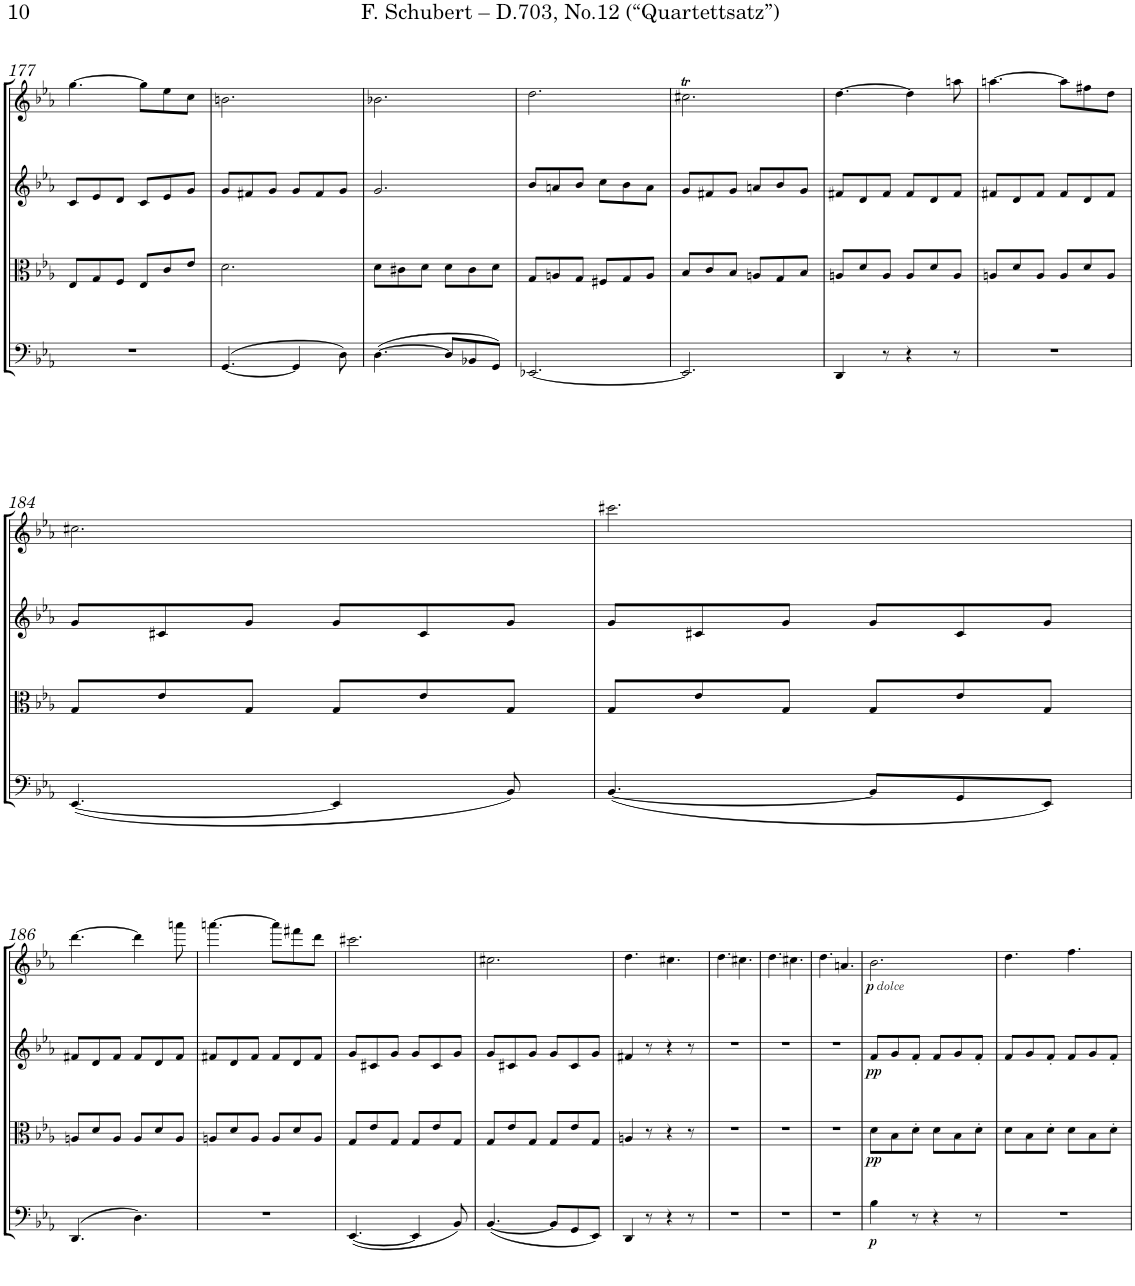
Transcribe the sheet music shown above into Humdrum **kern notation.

**kern	**dynam	**kern	**dynam	**kern	**dynam	**kern	**dynam
*part4	*part4	*part3	*part3	*part2	*part2	*part1	*part1
*staff4	*staff4	*staff3	*staff3	*staff2	*staff2	*staff1	*staff1
*I"Violoncello	*	*I"Viola	*	*I"Violin 2	*	*I"Violin 1	*
*I'Vc	*	*I'Vla	*	*I'Vln	*	*I'Vln	*
!!LO:PB:g=z
*clefF4	*	*clefC3	*	*clefG2	*	*clefG2	*
*k[b-e-a-]	*	*k[b-e-a-]	*	*k[b-e-a-]	*	*k[b-e-a-]	*
*M6/8	*	*M6/8	*	*M6/8	*	*M6/8	*
=177	=177	=177	=177	=177	=177	=177	=177
2.r	.	8E-/L	.	8c/L	.	[4.gg\	.
.	.	8G/	.	8e-/	.	.	.
.	.	8F/J	.	8d/J	.	.	.
.	.	8E-/L	.	8c/L	.	8gg\L]	.
.	.	8c/	.	8e-/	.	8ee-\	.
.	.	8e-/J	.	8g/J	.	8cc\J	.
=178	=178	=178	=178	=178	=178	=178	=178
([4.GG/	.	2.d\	.	8g/L	.	2.bn\	.
.	.	.	.	8f#X/	.	.	.
.	.	.	.	8g/J	.	.	.
4GG/]	.	.	.	8g/L	.	.	.
.	.	.	.	8f#/	.	.	.
8D\)	.	.	.	8g/J	.	.	.
=179	=179	=179	=179	=179	=179	=179	=179
([4.D\	.	8d\L	.	2.g/	.	2.b-X\	.
.	.	8c#X\	.	.	.	.	.
.	.	8d\J	.	.	.	.	.
8D/L]	.	8d\L	.	.	.	.	.
8BB-X/	.	8c#\	.	.	.	.	.
8GG/J)	.	8d\J	.	.	.	.	.
=180	=180	=180	=180	=180	=180	=180	=180
[2.EE-X/	.	8G/L	.	8b-/L	.	2.dd\	.
.	.	8An/	.	8an/	.	.	.
.	.	8G/J	.	8b-/J	.	.	.
.	.	8F#X/L	.	8cc\L	.	.	.
.	.	8G/	.	8b-\	.	.	.
.	.	8A/J	.	8a\J	.	.	.
=181	=181	=181	=181	=181	=181	=181	=181
2.EE-/]	.	8B-/L	.	8g/L	.	2.cc#Xt\	.
.	.	8c/	.	8f#X/	.	.	.
.	.	8B-/J	.	8g/J	.	.	.
.	.	8An/L	.	8an/L	.	.	.
.	.	8G/	.	8b-/	.	.	.
.	.	8B-/J	.	8g/J	.	.	.
=182	=182	=182	=182	=182	=182	=182	=182
4DD/	.	8An/L	.	8f#X/L	.	[4.dd\	.
.	.	8d/	.	8d/	.	.	.
8r	.	8A/J	.	8f#/J	.	.	.
4r	.	8A/L	.	8f#/L	.	4dd\]	.
.	.	8d/	.	8d/	.	.	.
8r	.	8A/J	.	8f#/J	.	8aan\	.
=183	=183	=183	=183	=183	=183	=183	=183
2.r	.	8An/L	.	8f#X/L	.	[4.aan\	.
.	.	8d/	.	8d/	.	.	.
.	.	8A/J	.	8f#/J	.	.	.
.	.	8A/L	.	8f#/L	.	8aa\L]	.
.	.	8d/	.	8d/	.	8ff#X\	.
.	.	8A/J	.	8f#/J	.	8dd\J	.
!!LO:LB:g=z
=184	=184	=184	=184	=184	=184	=184	=184
([4.EE-/	.	8G/L	.	8g/L	.	2.cc#X\	.
.	.	8e-/	.	8c#X/	.	.	.
.	.	8G/J	.	8g/J	.	.	.
4EE-/]	.	8G/L	.	8g/L	.	.	.
.	.	8e-/	.	8c#/	.	.	.
8BB-/)	.	8G/J	.	8g/J	.	.	.
=185	=185	=185	=185	=185	=185	=185	=185
([4.BB-/	.	8G/L	.	8g/L	.	2.ccc#X\	.
.	.	8e-/	.	8c#X/	.	.	.
.	.	8G/J	.	8g/J	.	.	.
8BB-/L]	.	8G/L	.	8g/L	.	.	.
8GG/	.	8e-/	.	8c#/	.	.	.
8EE-/J)	.	8G/J	.	8g/J	.	.	.
!!LO:LB:g=z
=186	=186	=186	=186	=186	=186	=186	=186
(4.DD/	.	8An/L	.	8f#X/L	.	[4.ddd\	.
.	.	8d/	.	8d/	.	.	.
.	.	8A/J	.	8f#/J	.	.	.
4.D\)	.	8A/L	.	8f#/L	.	4ddd\]	.
.	.	8d/	.	8d/	.	.	.
.	.	8A/J	.	8f#/J	.	8aaan\	.
=187	=187	=187	=187	=187	=187	=187	=187
2.r	.	8An/L	.	8f#X/L	.	[4.aaan\	.
.	.	8d/	.	8d/	.	.	.
.	.	8A/J	.	8f#/J	.	.	.
.	.	8A/L	.	8f#/L	.	8aaa\L]	.
.	.	8d/	.	8d/	.	8fff#X\	.
.	.	8A/J	.	8f#/J	.	8ddd\J	.
=188	=188	=188	=188	=188	=188	=188	=188
([4.EE-/	.	8G/L	.	8g/L	.	2.ccc#X\	.
.	.	8e-/	.	8c#X/	.	.	.
.	.	8G/J	.	8g/J	.	.	.
4EE-/]	.	8G/L	.	8g/L	.	.	.
.	.	8e-/	.	8c#/	.	.	.
8BB-/)	.	8G/J	.	8g/J	.	.	.
=189	=189	=189	=189	=189	=189	=189	=189
([4.BB-/	.	8G/L	.	8g/L	.	2.cc#X\	.
.	.	8e-/	.	8c#X/	.	.	.
.	.	8G/J	.	8g/J	.	.	.
8BB-/L]	.	8G/L	.	8g/L	.	.	.
8GG/	.	8e-/	.	8c#/	.	.	.
8EE-/J)	.	8G/J	.	8g/J	.	.	.
=190	=190	=190	=190	=190	=190	=190	=190
4DD/	.	4An/	.	4f#X/	.	4.dd\	.
8r	.	8r	.	8r	.	.	.
4r	.	4r	.	4r	.	4.cc#X\	.
8r	.	8r	.	8r	.	.	.
=191	=191	=191	=191	=191	=191	=191	=191
2.r	.	2.r	.	2.r	.	4.dd\	.
.	.	.	.	.	.	4.cc#X\	.
=192	=192	=192	=192	=192	=192	=192	=192
2.r	.	2.r	.	2.r	.	4.dd\	.
.	.	.	.	.	.	4.cc#X\	.
=193	=193	=193	=193	=193	=193	=193	=193
2.r	.	2.r	.	2.r	.	4.dd\	.
.	.	.	.	.	.	4.an/	.
=194	=194	=194	=194	=194	=194	=194	=194
!	!LO:DY:b	!	!LO:DY:b	!	!LO:DY:b	!	!LO:DY:b
!	!	!	!	!	!	!	!LO:DY:n=1:b
4B-\	p	8d\L	pp	8f/L	pp	2.b-\	p other-dynamics
.	.	8B-\	.	8g/	.	.	.
8r	.	8d'\J	.	8f'/J	.	.	.
4r	.	8d\L	.	8f/L	.	.	.
.	.	8B-\	.	8g/	.	.	.
8r	.	8d'\J	.	8f'/J	.	.	.
=195	=195	=195	=195	=195	=195	=195	=195
2.r	.	8d\L	.	8f/L	.	4.dd\	.
.	.	8B-\	.	8g/	.	.	.
.	.	8d'\J	.	8f'/J	.	.	.
.	.	8d\L	.	8f/L	.	4.ff\	.
.	.	8B-\	.	8g/	.	.	.
.	.	8d'\J	.	8f'/J	.	.	.
=	=	=	=	=	=	=	=
*-	*-	*-	*-	*-	*-	*-	*-
